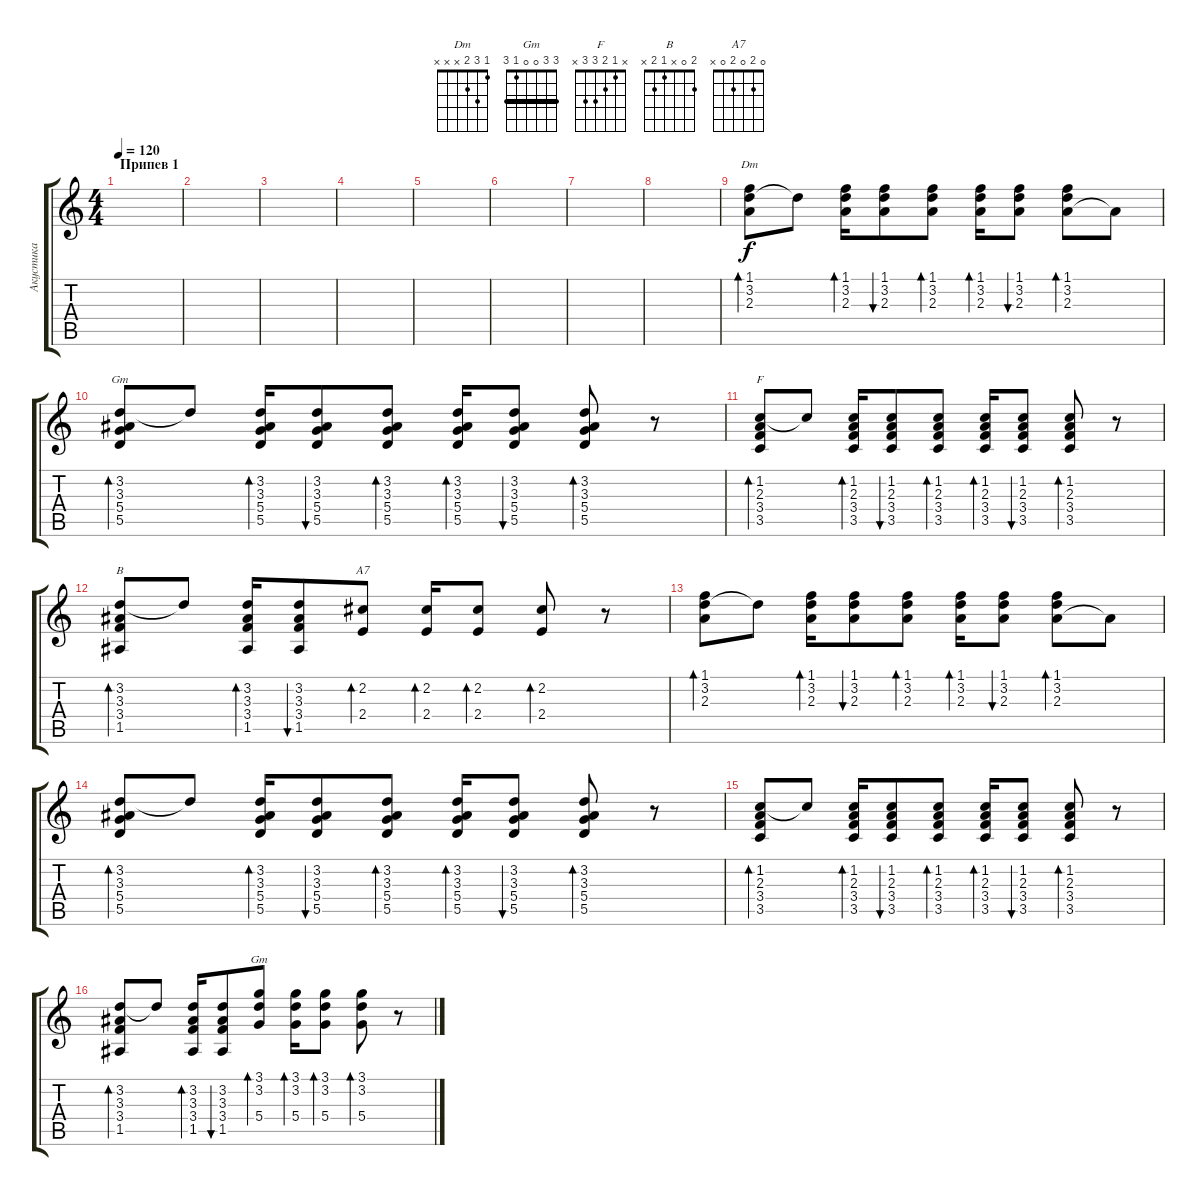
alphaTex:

\track ("Акустика" "Акустика") {instrument acousticguitarnylon}
\staff {score tabs}
\tuning (E4 B3 G3 D3 A2 E2) {hide}
\chord ("Dm" 1 3 2 x x x)
\chord ("Gm" x 3 3 5 5 x) {barre 3}
\chord ("F" x 1 2 3 3 x)
\chord ("B" 2 0 x 1 2 x)
\chord ("A7" 0 2 0 2 0 x)
\chord ("Gm" 3 3 0 0 1 3) {barre 3}
\ts (4 4)
\section ("" "Припев 1")
\tempo 120
\clef g2
\ks c
|
|
|
|
|
|
|
|
(1.1 3.2 2.3).8{bd 120 ch "Dm"} 3.2{t}.8 (1.1 3.2 2.3).16{bd 120} (1.1 3.2 2.3).8{bu 120} (1.1 3.2 2.3).8{bd 480} (1.1 3.2 2.3).16{bd 480} (1.1 3.2 2.3).8{bu 480} (1.1 3.2 2.3).8{bd 480} 2.3{t}.8 |
(3.2 3.3 5.4 5.5).8{bd 120 ch "Gm"} 3.2{t}.8 (3.2 3.3 5.4 5.5).16{bd 120} (3.2 3.3 5.4 5.5).8{bu 120} (3.2 3.3 5.4 5.5).8{bd 120} (3.2 3.3 5.4 5.5).16{bd 120} (3.2 3.3 5.4 5.5).8{bu 120} (3.2 3.3 5.4 5.5).8{bd 120} r.8 |
(1.2 2.3 3.4 3.5).8{bd 120 ch "F"} 1.2{t}.8 (1.2 2.3 3.4 3.5).16{bd 120} (1.2 2.3 3.4 3.5).8{bu 120} (1.2 2.3 3.4 3.5).8{bd 120} (1.2 2.3 3.4 3.5).16{bd 120} (1.2 2.3 3.4 3.5).8{bu 120} (1.2 2.3 3.4 3.5).8{bd 120} r.8 |
(3.2 3.3 3.4 1.5).8{bd 120 ch "B"} 3.2{t}.8 (3.2 3.3 3.4 1.5).16{bd 120} (3.2 3.3 3.4 1.5).8{bu 120} (2.2 2.4).8{bd 480 ch "A7"} (2.2 2.4).16{bd 480} (2.2 2.4).8{bd 480} (2.2 2.4).8{bd 480} r.8 |
(1.1 3.2 2.3).8{bd 120} 3.2{t}.8 (1.1 3.2 2.3).16{bd 120} (1.1 3.2 2.3).8{bu 120} (1.1 3.2 2.3).8{bd 480} (1.1 3.2 2.3).16{bd 480} (1.1 3.2 2.3).8{bu 480} (1.1 3.2 2.3).8{bd 480} 2.3{t}.8 |
(3.2 3.3 5.4 5.5).8{bd 120} 3.2{t}.8 (3.2 3.3 5.4 5.5).16{bd 120} (3.2 3.3 5.4 5.5).8{bu 120} (3.2 3.3 5.4 5.5).8{bd 120} (3.2 3.3 5.4 5.5).16{bd 120} (3.2 3.3 5.4 5.5).8{bu 120} (3.2 3.3 5.4 5.5).8{bd 120} r.8 |
(1.2 2.3 3.4 3.5).8{bd 120} 1.2{t}.8 (1.2 2.3 3.4 3.5).16{bd 120} (1.2 2.3 3.4 3.5).8{bu 120} (1.2 2.3 3.4 3.5).8{bd 120} (1.2 2.3 3.4 3.5).16{bd 120} (1.2 2.3 3.4 3.5).8{bu 120} (1.2 2.3 3.4 3.5).8{bd 120} r.8 |
(3.2 3.3 3.4 1.5).8{bd 120} 3.2{t}.8 (3.2 3.3 3.4 1.5).16{bd 120} (3.2 3.3 3.4 1.5).8{bu 120} (3.1 3.2 5.4).8{bd 480 ch "Gm"} (3.1 3.2 5.4).16{bd 480} (3.1 3.2 5.4).8{bd 480} (3.1 3.2 5.4).8{bd 480} r.8
